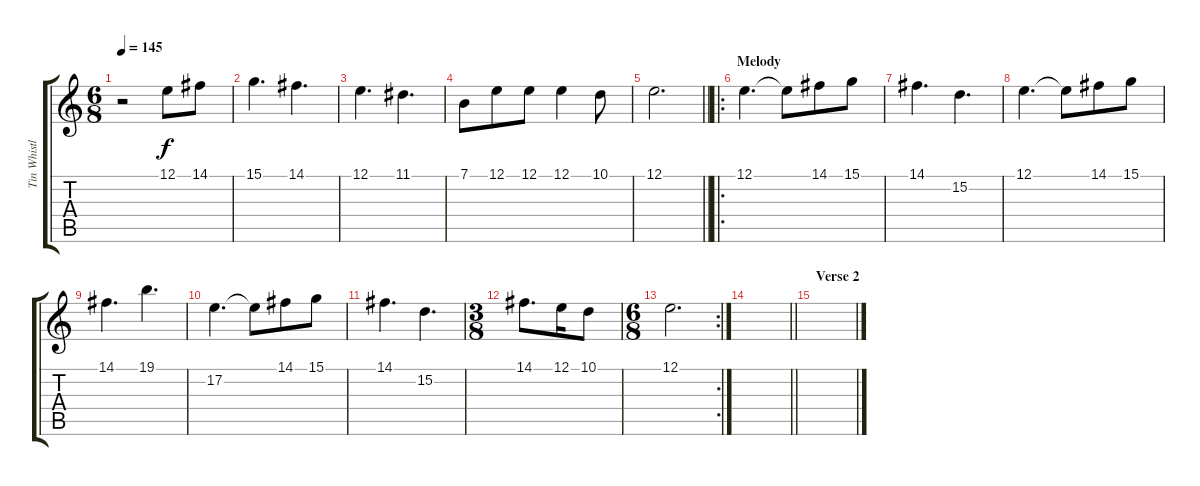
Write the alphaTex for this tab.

\track ("Tin Whistle" "Tin Whistl") {instrument piccolo}
\staff {score tabs}
\tuning (E4 B3 G3 D3 A2 E2) {hide}
\ts (6 8)
\tempo 145
\clef g2
\ks c
r.2{dy f} 12.1.8 14.1.8 |
15.1.4{d} 14.1.4{d} |
12.1.4{d} 11.1.4{d} |
7.1.8 12.1.8 12.1.8 12.1.4 10.1.8 |
\barLineRight lightlight
12.1.2{d} |
\ro
\section ("" "Melody")
12.1.4{d} 12.1{t}.8 14.1.8 15.1.8 |
14.1.4{d} 15.2.4{d} |
12.1.4{d} 12.1{t}.8 14.1.8 15.1.8 |
14.1.4{d} 19.1.4{d} |
17.2.4{d} 17.2{t}.8 14.1.8 15.1.8 |
14.1.4{d} 15.2.4{d} |
\ts (3 8)
14.1.8{d} 12.1.16 10.1.8 |
\rc 2
\ts (6 8)
12.1.2{d} |
\barLineRight lightlight
|
\section ("" "Verse 2")
